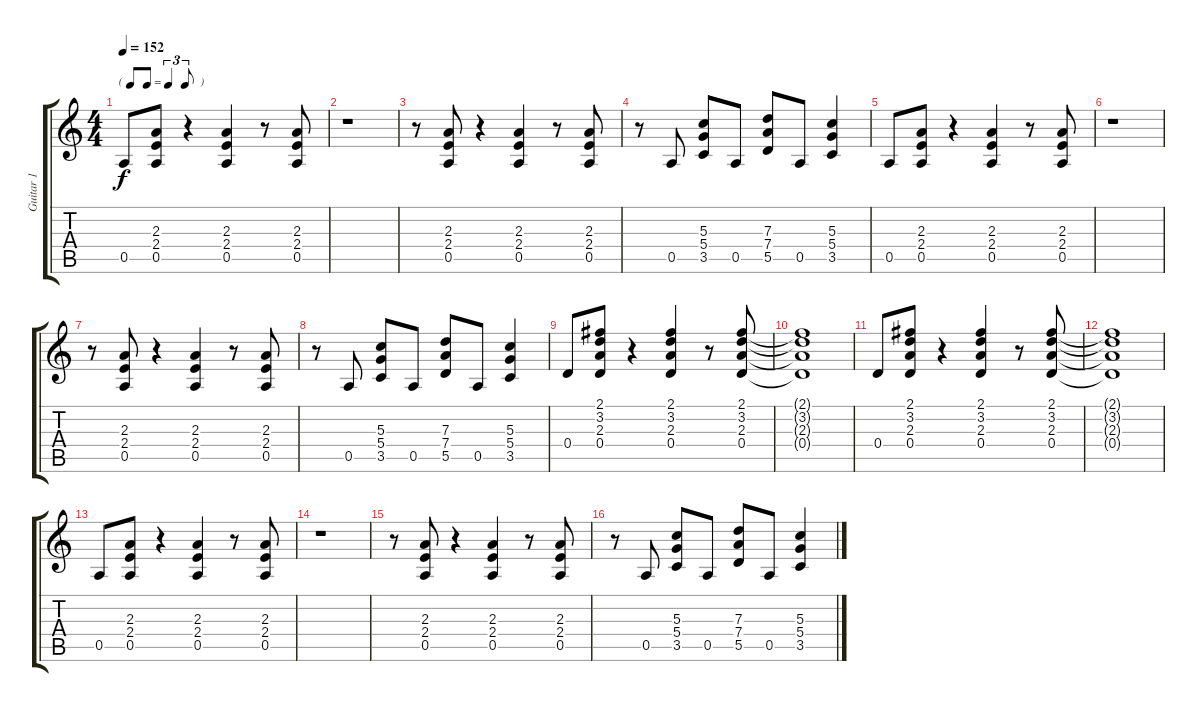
\track ("Guitar 1" "Guitar 1") {instrument distortionguitar}
\staff {score tabs}
\tuning (E4 B3 G3 D3 A2 E2) {hide}
\ts (4 4)
\tf triplet8th
\tempo 152
\clef g2
\ks c
0.5.8{dy f} (2.3 2.4 0.5).8 r.4 (2.3 2.4 0.5).4 r.8 (2.3 2.4 0.5).8 |
r.1 |
r.8 (2.3 2.4 0.5).8 r.4 (2.3 2.4 0.5).4 r.8 (2.3 2.4 0.5).8 |
r.8 0.5.8 (5.3 5.4 3.5).8 0.5.8 (7.3 7.4 5.5).8 0.5.8 (5.3 5.4 3.5).4 |
0.5.8 (2.3 2.4 0.5).8 r.4 (2.3 2.4 0.5).4 r.8 (2.3 2.4 0.5).8 |
r.1 |
r.8 (2.3 2.4 0.5).8 r.4 (2.3 2.4 0.5).4 r.8 (2.3 2.4 0.5).8 |
r.8 0.5.8 (5.3 5.4 3.5).8 0.5.8 (7.3 7.4 5.5).8 0.5.8 (5.3 5.4 3.5).4 |
0.4.8 (2.1 3.2 2.3 0.4).8 r.4 (2.1 3.2 2.3 0.4).4 r.8 (2.1 3.2 2.3 0.4).8 |
(2.1{t} 3.2{t} 2.3{t} 0.4{t}).1 |
0.4.8 (2.1 3.2 2.3 0.4).8 r.4 (2.1 3.2 2.3 0.4).4 r.8 (2.1 3.2 2.3 0.4).8 |
(2.1{t} 3.2{t} 2.3{t} 0.4{t}).1 |
0.5.8 (2.3 2.4 0.5).8 r.4 (2.3 2.4 0.5).4 r.8 (2.3 2.4 0.5).8 |
r.1 |
r.8 (2.3 2.4 0.5).8 r.4 (2.3 2.4 0.5).4 r.8 (2.3 2.4 0.5).8 |
r.8 0.5.8 (5.3 5.4 3.5).8 0.5.8 (7.3 7.4 5.5).8 0.5.8 (5.3 5.4 3.5).4
